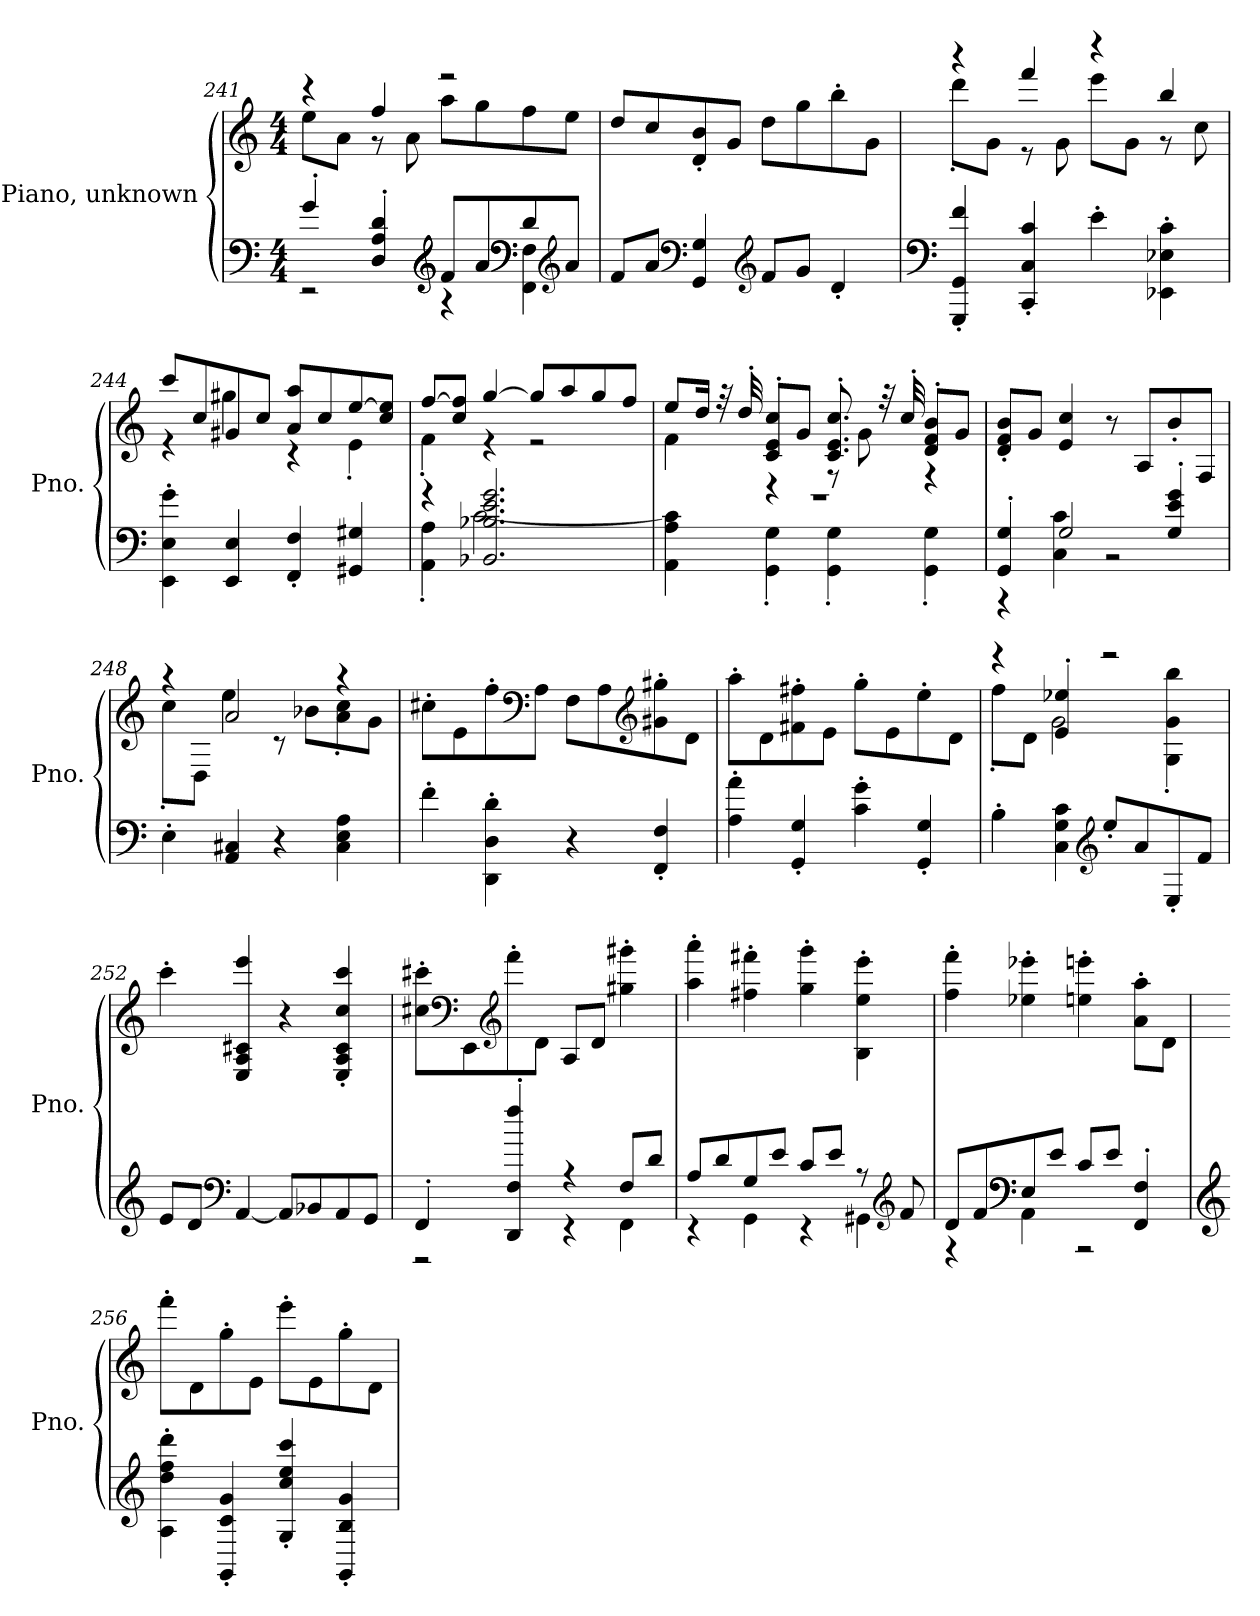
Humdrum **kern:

**kern	**kern
*part1	*part1
*staff2	*staff1
*I"Piano, unknown	*
*I'Pno.	*
*clefF4	*clefG2
*k[]	*k[]
*M4/4	*M4/4
=241	=241
*^	*^
4g'/	2r	4r	8ee\L
.	.	.	8a\J
4D/' 4A/' 4d/'	.	4ff/	8r
.	.	.	8a\
*clefG2	*	*	*
8f/L	4r	2r	8aa\L
8a/	.	.	8gg\
*clefF4	*	*	*
8d/	4FF\ 4F\	.	8ff\
*clefG2	*	*	*
8a/J	.	.	8ee\J
*v	*v	*	*
*	*v	*v
=242	=242
8f/L	8dd/L
8a/J	8cc/
*clefF4	*
4GG/ 4G/	8d/' 8b/'
.	8g/J
*clefG2	*
8f/L	8dd\L
8g/J	8gg\
4d'/	8bb'\
.	8g\J
!!LO:LB:g=z
=243	=243
*clefF4	*
*	*^
4GGG/' 4GG/' 4f/'	4r	8ddd'\L
.	.	8g\J
4CC/' 4C/' 4c/'	4fff/	8r
.	.	8g\
4e'\	4r	8eee\L
.	.	8g\J
4EE-X\' 4E-X\' 4c\'	4bb/	8r
.	.	8cc\
=244	=244	=244
4EE\' 4E\' 4g\'	8ccc/L	4r
.	8cc/	.
4EE/ 4E/	8g#X/	4gg#X\
.	8cc/J	.
4FF/' 4F/'	8a/ 8aa/L	4r
.	8cc/	.
4GG#X/ 4G#X/	[8ee/	4e'\
.	8cc/ 8ee/]J	.
=245	=245	=245
*^	*	*
4r	4AA\' 4A\'	[8ff/L	4f'\
.	.	8cc/ 8ff/]J	.
2.BB-X/ 2.B-X/ 2.e/ 2.g/	[2.c\	[4gg/	4r
.	.	8gg/L]	2r
.	.	8aa/	.
.	.	8gg/	.
.	.	8ff/J	.
=246	=246	=246	=246
1r	4AA\ 4A\ 4c\]	8ee/L	4f\
.	.	16dd/Jk	.
.	.	32r	.
.	.	32dd'/	.
.	4GG\' 4G\'	8c/' 8e/' 8cc/'L	4r
.	.	8g/J	.
.	4GG\' 4G\'	8.c/' 8.e/' 8.cc/'	8r
.	.	.	8g\
.	.	32r	.
.	.	32cc'/	.
.	4GG\' 4G\'	8d/' 8f/' 8b/'L	4r
.	.	8g/J	.
*	*	*v	*v
!!LO:LB:g=z
=247	=247	=247
4GG/' 4G/'	4r	8d/' 8f/' 8b/'L
.	.	8g/J
2G/	4C\ 4c\	4e/ 4cc/
.	2r	8r
.	.	8A/L
4G/' 4e/' 4g/'	.	8b'/
.	.	8F/J
*v	*v	*
=248	=248
*	*^
4E'\	4r	8cc'\L
.	.	8D\J
4AA/ 4C#X/	2a/	4ee\
4r	.	8r
.	.	8b-X\L
4C#\ 4E\ 4A\	4r	8a\' 8cc\'
.	.	8g\J
*	*v	*v
=249	=249
4f'\	8cc#X'\L
.	8e\
4DD\' 4D\' 4d\'	8ff'\
*	*clefF4
.	8A\J
4r	8F\L
.	8A\
*	*clefG2
4FF/' 4F/'	8g#X\' 8gg#X\'
.	8d\J
=250	=250
4A\' 4a\'	8aa'\L
.	8d\
4GG/' 4G/'	8f#X\' 8ff#X\'
.	8e\J
4c\' 4g\'	8gg'\L
.	8e\
4GG/' 4G/'	8ee'\
.	8d\J
!!LO:LB:g=z
=251	=251
*	*^
4B'\	4r	8ff'\L
.	.	8d\J
4C\ 4G\ 4c\	4e/' 4ee-X/'	2g\
*clefG2	*	*
8ee'/L	2r	.
8a/	.	.
8E'/	.	4G\' 4g\' 4bb\'
8f/J	.	.
*	*v	*v
=252	=252
8e/L	4ccc'\
8d/J	.
*clefF4	*
[4AA/	4E/ 4A/ 4c#X/ 4eee/
8AA/L]	4r
8BB-X/	.
8AA/	4E/' 4A/' 4c#/' 4cc/' 4ccc/'
8GG/J	.
=253	=253
*^	*
4FF'/	2r	8cc#X\' 8ccc#X\'L
*	*	*clefF4
.	.	8EE\
*	*	*clefG2
4DD/' 4F/' 4ff/'	.	8fff'\
.	.	8d\J
4r	4r	8A/L
.	.	8d/J
8F/L	4FF\	4gg#X\' 4ggg#X\'
8d/J	.	.
=254	=254	=254
8A/L	4r	4aa\' 4aaa\'
8d/	.	.
8G/	4GG\	4ff#X\' 4fff#X\'
8e/J	.	.
8c/L	4r	4gg\' 4ggg\'
8e/J	.	.
8r	4GG#X\	4B\' 4ee\' 4eee\'
*clefG2	*	*
8f/	.	.
!!LO:LB:g=z
=255	=255	=255
8d/L	4r	4ff\' 4fff\'
8f/	.	.
*clefF4	*	*
8E/	4AA\	4ee-X\' 4eee-X\'
8e/J	.	.
8c/L	2r	4een\' 4eeen\'
8e/J	.	.
4FF/' 4F/'	.	8a\' 8aa\'L
.	.	8d\J
*v	*v	*
=256	=256
*clefG2	*
4A\' 4dd\' 4ff\' 4ddd\'	8fff'\L
.	8d\
4GG/' 4c/' 4g/'	8gg'\
.	8e\J
4G/' 4cc/' 4ee/' 4ccc/'	8eee'\L
.	8e\
4GG/' 4B/' 4g/'	8gg'\
.	8d\J
=	=
*-	*-
